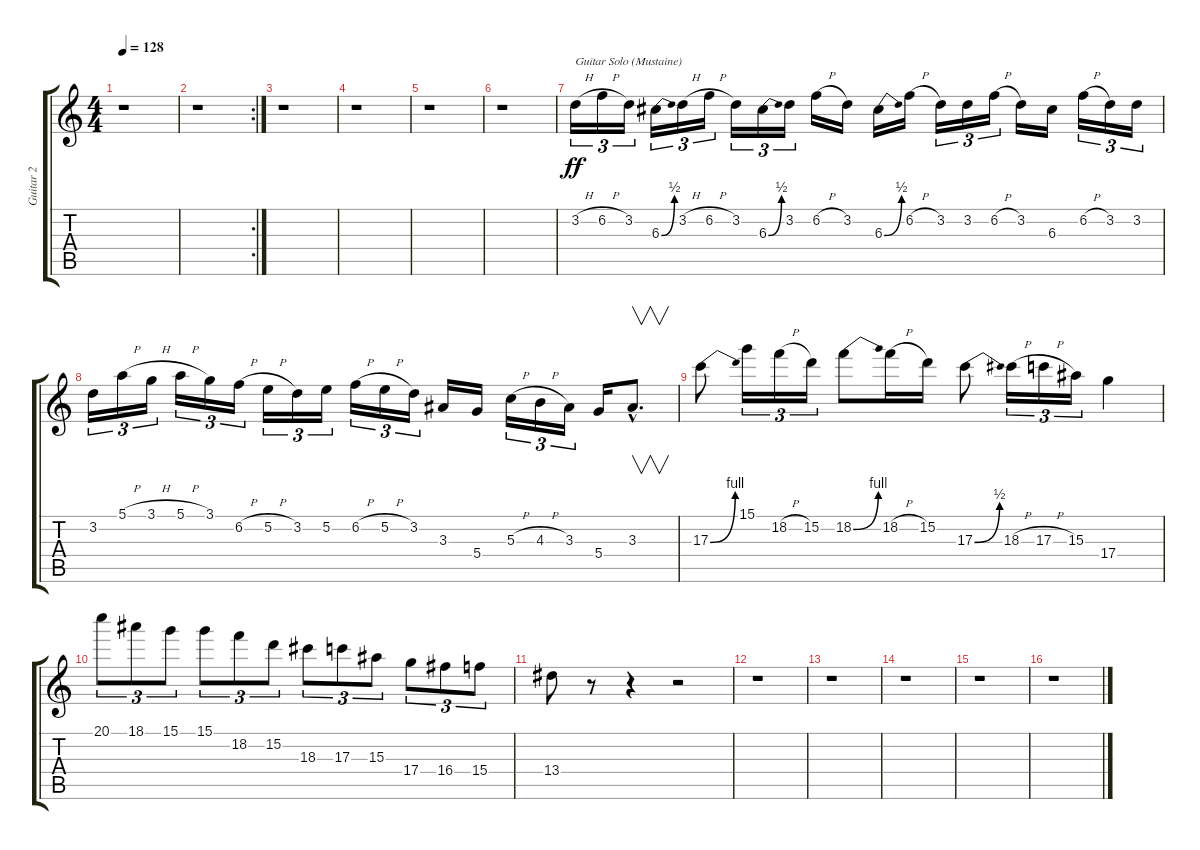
\track ("Guitar 2" "Guitar 2") {instrument distortionguitar}
\staff {score tabs}
\tuning (E4 B3 G3 D3 A2 E2) {hide}
\ts (4 4)
\tempo 128
\clef g2
\ks c
r.1{dy mf} |
\rc 2
r.1 |
r.1 |
r.1 |
r.1 |
r.1 |
3.2{h}.16{tu (3 2) txt "Guitar Solo (Mustaine)" dy ff} 6.2{h}.16{tu (3 2)} 3.2.16{tu (3 2)} 6.3{be (bend 0 0 60 2)}.16{tu (3 2)} 3.2{h}.16{tu (3 2)} 6.2{h}.16{tu (3 2)} 3.2.16{tu (3 2)} 6.3{be (bend 0 0 60 2)}.16{tu (3 2)} 3.2.16{tu (3 2)} 6.2{h}.16 3.2.16 6.3{be (bend 0 0 60 2)}.16 6.2{h}.16 3.2.16{tu (3 2)} 3.2.16{tu (3 2)} 6.2{h}.16{tu (3 2)} 3.2.16 6.3.16 6.2{h}.16{tu (3 2)} 3.2.16{tu (3 2)} 3.2.16{tu (3 2)} |
3.2.16{tu (3 2)} 5.1{h}.16{tu (3 2)} 3.1{h}.16{tu (3 2)} 5.1{h}.16{tu (3 2)} 3.1.16{tu (3 2)} 6.2{h}.16{tu (3 2)} 5.2{h}.16{tu (3 2)} 3.2.16{tu (3 2)} 5.2.16{tu (3 2)} 6.2{h}.16{tu (3 2)} 5.2{h}.16{tu (3 2)} 3.2.16{tu (3 2)} 3.3.16 5.4.16 5.3{h}.16{tu (3 2)} 4.3{h}.16{tu (3 2)} 3.3.16{tu (3 2)} 5.4.16 3.3{hac}.8{v d} |
17.3{be (bend 0 0 60 4)}.8 15.1.16{tu (3 2)} 18.2{h}.16{tu (3 2)} 15.2.16{tu (3 2)} 18.2{be (bend 0 0 60 4)}.8 18.2{h}.16 15.2.16 17.3{be (bend 0 0 60 2)}.8 18.3{h}.16{tu (3 2)} 17.3{h}.16{tu (3 2)} 15.3.16{tu (3 2)} 17.4.4 |
20.1.8{tu (3 2)} 18.1.8{tu (3 2)} 15.1.8{tu (3 2)} 15.1.8{tu (3 2)} 18.2.8{tu (3 2)} 15.2.8{tu (3 2)} 18.3.8{tu (3 2)} 17.3.8{tu (3 2)} 15.3.8{tu (3 2)} 17.4.8{tu (3 2)} 16.4.8{tu (3 2)} 15.4.8{tu (3 2)} |
13.4.8 r.8 r.4 r.2 |
r.1 |
r.1 |
r.1 |
r.1 |
r.1
